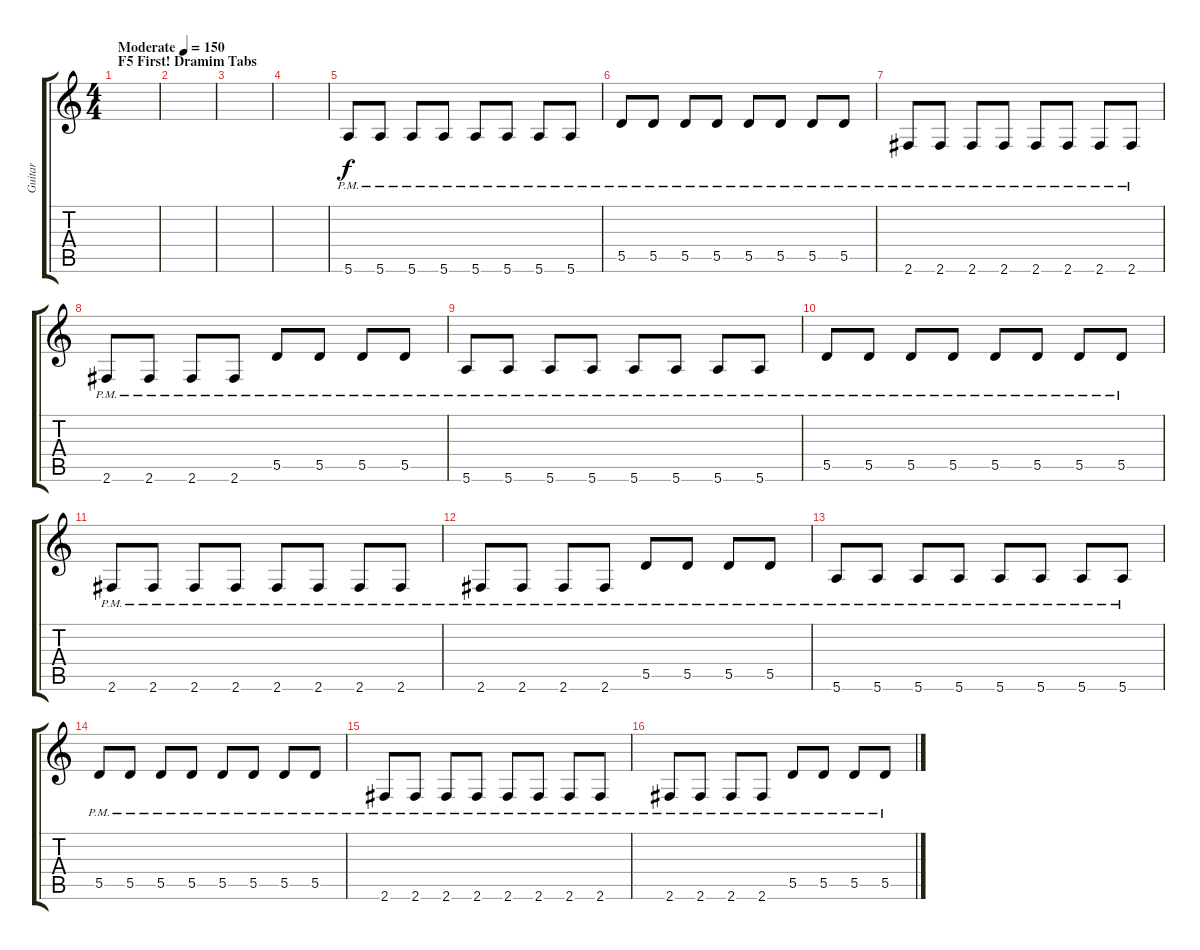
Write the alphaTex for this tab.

\track ("Guitar" "Guitar") {instrument distortionguitar}
\staff {score tabs}
\tuning (E4 B3 G3 D3 A2 E2) {hide}
\ts (4 4)
\section ("" "F5 First! Dramim Tabs")
\tempo (150 "Moderate")
\clef g2
\ks c
|
|
|
|
5.6{pm}.8 5.6{pm}.8 5.6{pm}.8 5.6{pm}.8 5.6{pm}.8 5.6{pm}.8 5.6{pm}.8 5.6{pm}.8 |
5.5{pm}.8 5.5{pm}.8 5.5{pm}.8 5.5{pm}.8 5.5{pm}.8 5.5{pm}.8 5.5{pm}.8 5.5{pm}.8 |
2.6{pm}.8 2.6{pm}.8 2.6{pm}.8 2.6{pm}.8 2.6{pm}.8 2.6{pm}.8 2.6{pm}.8 2.6{pm}.8 |
2.6{pm}.8 2.6{pm}.8 2.6{pm}.8 2.6{pm}.8 5.5{pm}.8 5.5{pm}.8 5.5{pm}.8 5.5{pm}.8 |
5.6{pm}.8 5.6{pm}.8 5.6{pm}.8 5.6{pm}.8 5.6{pm}.8 5.6{pm}.8 5.6{pm}.8 5.6{pm}.8 |
5.5{pm}.8 5.5{pm}.8 5.5{pm}.8 5.5{pm}.8 5.5{pm}.8 5.5{pm}.8 5.5{pm}.8 5.5{pm}.8 |
2.6{pm}.8 2.6{pm}.8 2.6{pm}.8 2.6{pm}.8 2.6{pm}.8 2.6{pm}.8 2.6{pm}.8 2.6{pm}.8 |
2.6{pm}.8 2.6{pm}.8 2.6{pm}.8 2.6{pm}.8 5.5{pm}.8 5.5{pm}.8 5.5{pm}.8 5.5{pm}.8 |
5.6{pm}.8 5.6{pm}.8 5.6{pm}.8 5.6{pm}.8 5.6{pm}.8 5.6{pm}.8 5.6{pm}.8 5.6{pm}.8 |
5.5{pm}.8 5.5{pm}.8 5.5{pm}.8 5.5{pm}.8 5.5{pm}.8 5.5{pm}.8 5.5{pm}.8 5.5{pm}.8 |
2.6{pm}.8 2.6{pm}.8 2.6{pm}.8 2.6{pm}.8 2.6{pm}.8 2.6{pm}.8 2.6{pm}.8 2.6{pm}.8 |
2.6{pm}.8 2.6{pm}.8 2.6{pm}.8 2.6{pm}.8 5.5{pm}.8 5.5{pm}.8 5.5{pm}.8 5.5{pm}.8
